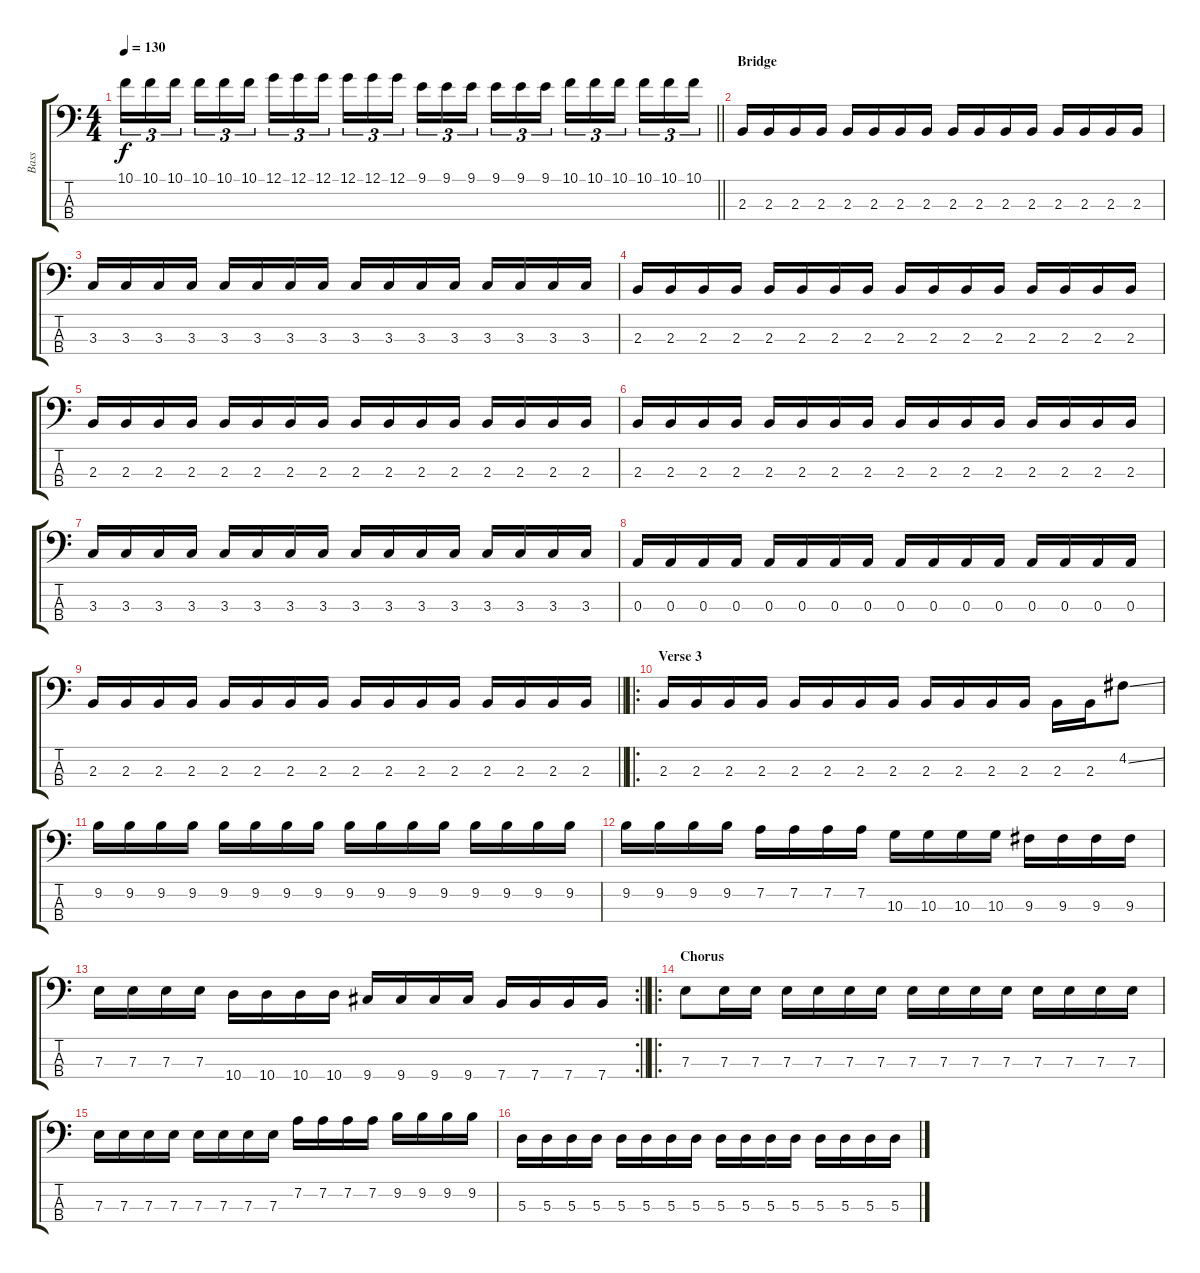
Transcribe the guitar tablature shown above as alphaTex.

\track ("Bass" "Bass") {instrument electricbassfinger}
\staff {score tabs}
\tuning (G2 D2 A1 E1) {hide}
\ts (4 4)
\tempo 130
\clef f4
\barLineRight lightlight
\ks c
10.1.16{tu (3 2) dy f} 10.1.16{tu (3 2)} 10.1.16{tu (3 2) beam splitsecondary} 10.1.16{tu (3 2)} 10.1.16{tu (3 2)} 10.1.16{tu (3 2)} 12.1.16{tu (3 2)} 12.1.16{tu (3 2)} 12.1.16{tu (3 2) beam splitsecondary} 12.1.16{tu (3 2)} 12.1.16{tu (3 2)} 12.1.16{tu (3 2)} 9.1.16{tu (3 2)} 9.1.16{tu (3 2)} 9.1.16{tu (3 2) beam splitsecondary} 9.1.16{tu (3 2)} 9.1.16{tu (3 2)} 9.1.16{tu (3 2)} 10.1.16{tu (3 2)} 10.1.16{tu (3 2)} 10.1.16{tu (3 2) beam splitsecondary} 10.1.16{tu (3 2)} 10.1.16{tu (3 2)} 10.1.16{tu (3 2)} |
\section ("" "Bridge")
2.3.16 2.3.16 2.3.16 2.3.16 2.3.16 2.3.16 2.3.16 2.3.16 2.3.16 2.3.16 2.3.16 2.3.16 2.3.16 2.3.16 2.3.16 2.3.16 |
3.3.16 3.3.16 3.3.16 3.3.16 3.3.16 3.3.16 3.3.16 3.3.16 3.3.16 3.3.16 3.3.16 3.3.16 3.3.16 3.3.16 3.3.16 3.3.16 |
2.3.16 2.3.16 2.3.16 2.3.16 2.3.16 2.3.16 2.3.16 2.3.16 2.3.16 2.3.16 2.3.16 2.3.16 2.3.16 2.3.16 2.3.16 2.3.16 |
2.3.16 2.3.16 2.3.16 2.3.16 2.3.16 2.3.16 2.3.16 2.3.16 2.3.16 2.3.16 2.3.16 2.3.16 2.3.16 2.3.16 2.3.16 2.3.16 |
2.3.16 2.3.16 2.3.16 2.3.16 2.3.16 2.3.16 2.3.16 2.3.16 2.3.16 2.3.16 2.3.16 2.3.16 2.3.16 2.3.16 2.3.16 2.3.16 |
3.3.16 3.3.16 3.3.16 3.3.16 3.3.16 3.3.16 3.3.16 3.3.16 3.3.16 3.3.16 3.3.16 3.3.16 3.3.16 3.3.16 3.3.16 3.3.16 |
0.3.16 0.3.16 0.3.16 0.3.16 0.3.16 0.3.16 0.3.16 0.3.16 0.3.16 0.3.16 0.3.16 0.3.16 0.3.16 0.3.16 0.3.16 0.3.16 |
\barLineRight lightlight
2.3.16 2.3.16 2.3.16 2.3.16 2.3.16 2.3.16 2.3.16 2.3.16 2.3.16 2.3.16 2.3.16 2.3.16 2.3.16 2.3.16 2.3.16 2.3.16 |
\ro
\section ("" "Verse 3")
2.3.16 2.3.16 2.3.16 2.3.16 2.3.16 2.3.16 2.3.16 2.3.16 2.3.16 2.3.16 2.3.16 2.3.16 2.3.16 2.3.16 4.2{ss}.8 |
9.2.16 9.2.16 9.2.16 9.2.16 9.2.16 9.2.16 9.2.16 9.2.16 9.2.16 9.2.16 9.2.16 9.2.16 9.2.16 9.2.16 9.2.16 9.2.16 |
9.2.16 9.2.16 9.2.16 9.2.16 7.2.16 7.2.16 7.2.16 7.2.16 10.3.16 10.3.16 10.3.16 10.3.16 9.3.16 9.3.16 9.3.16 9.3.16 |
\rc 2
\barLineRight lightlight
7.3.16 7.3.16 7.3.16 7.3.16 10.4.16 10.4.16 10.4.16 10.4.16 9.4.16 9.4.16 9.4.16 9.4.16 7.4.16 7.4.16 7.4.16 7.4.16 |
\ro
\section ("" "Chorus")
7.3.8 7.3.16 7.3.16 7.3.16 7.3.16 7.3.16 7.3.16 7.3.16 7.3.16 7.3.16 7.3.16 7.3.16 7.3.16 7.3.16 7.3.16 |
7.3.16 7.3.16 7.3.16 7.3.16 7.3.16 7.3.16 7.3.16 7.3.16 7.2.16 7.2.16 7.2.16 7.2.16 9.2.16 9.2.16 9.2.16 9.2.16 |
5.3.16 5.3.16 5.3.16 5.3.16 5.3.16 5.3.16 5.3.16 5.3.16 5.3.16 5.3.16 5.3.16 5.3.16 5.3.16 5.3.16 5.3.16 5.3.16
